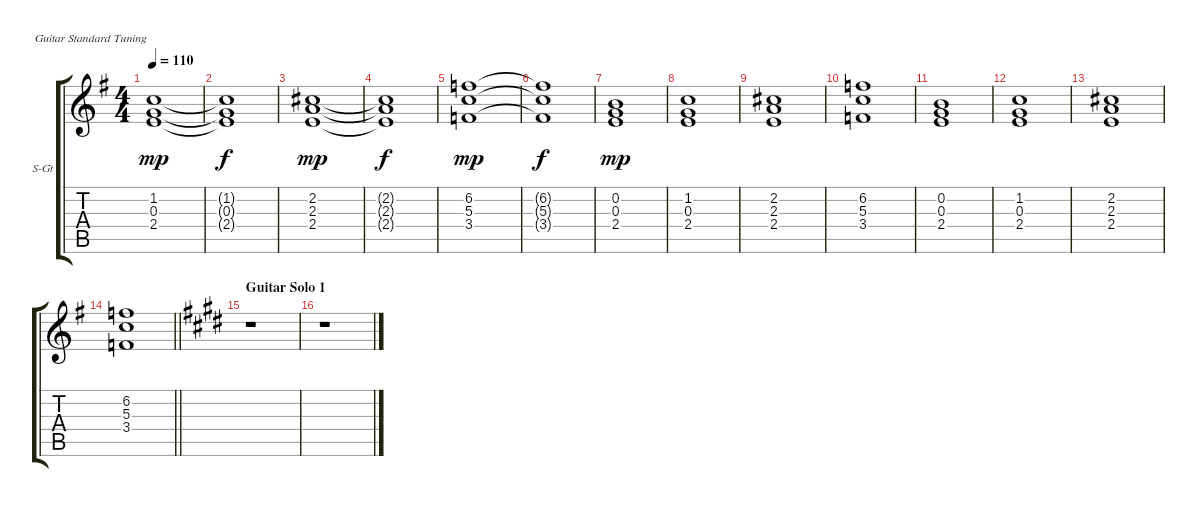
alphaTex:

\bracketExtendMode groupsimilarinstruments
\firstSystemTrackNameOrientation horizontal
\otherSystemsTrackNameOrientation horizontal
\track ("Синтезатор 1" "S-Gt") {instrument stringensemble1}
\staff {score tabs}
\tuning (E4 B3 G3 D3 A2 E2)
\displaytranspose 12
\ts (4 4)
\tempo 110
\clef g2
\ks eminor
(1.2 0.3 2.4).1{dy mp} |
(1.2{t} 0.3{t} 2.4{t}).1{dy f} |
(2.2 2.3 2.4).1{dy mp} |
(2.2{t} 2.3{t} 2.4{t}).1{dy f} |
(6.2 5.3 3.4).1{dy mp} |
(6.2{t} 5.3{t} 3.4{t}).1{dy f} |
(0.2 0.3 2.4).1{dy mp} |
(1.2 0.3 2.4).1 |
(2.2 2.3 2.4).1 |
(6.2 5.3 3.4).1 |
(0.2 0.3 2.4).1 |
(1.2 0.3 2.4).1 |
(2.2 2.3 2.4).1 |
\barLineRight lightlight
(6.2 5.3 3.4).1 |
\section ("" "Guitar Solo 1")
\ks c#minor
r.1 |
r.1
